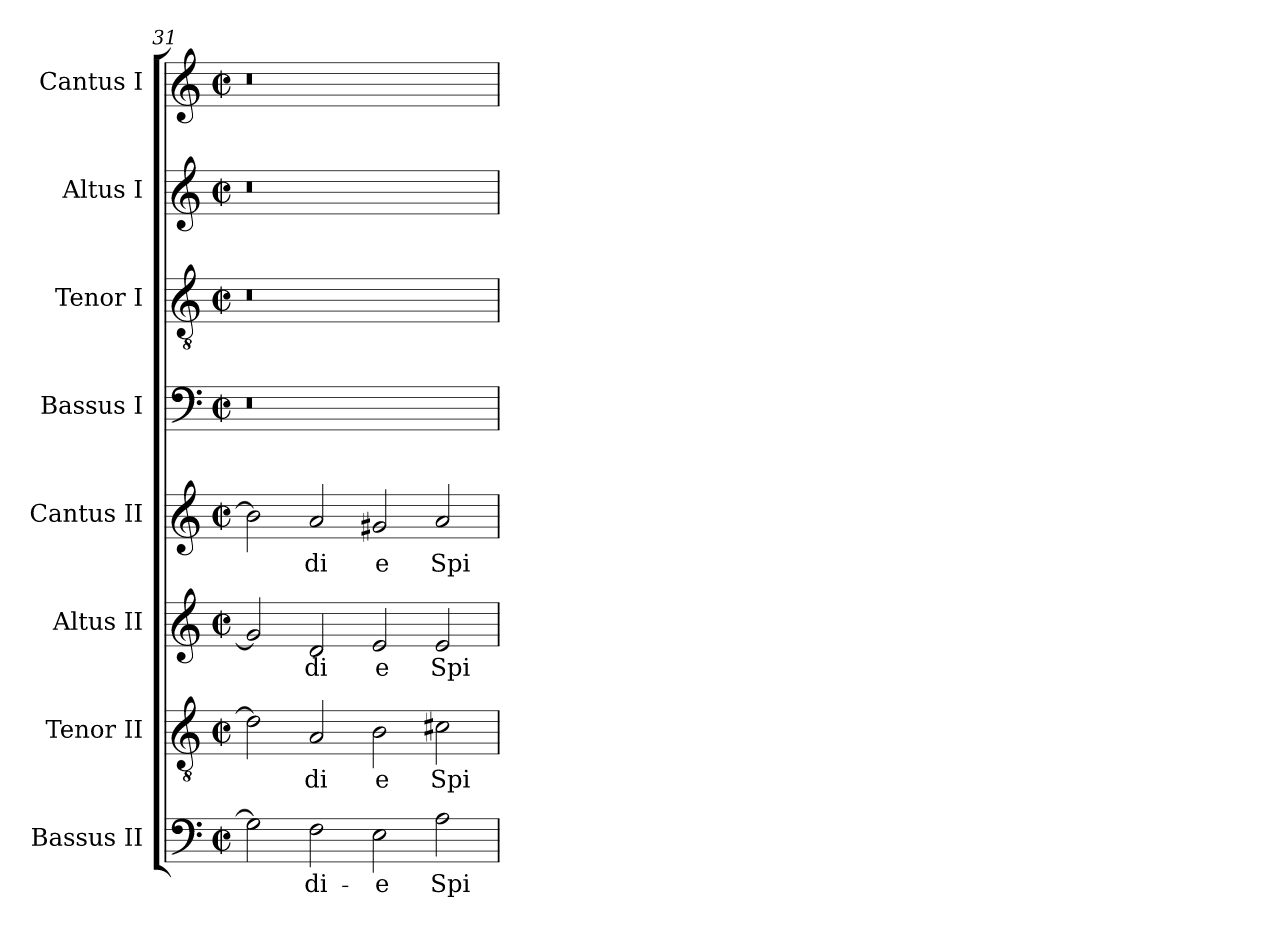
**kern	**text	**kern	**text	**kern	**text	**kern	**text	**kern	**kern	**kern	**kern
*part8	*part8	*part7	*part7	*part6	*part6	*part5	*part5	*part4	*part3	*part2	*part1
*staff8	*staff8	*staff7	*staff7	*staff6	*staff6	*staff5	*staff5	*staff4	*staff3	*staff2	*staff1
*I"Bassus II	*	*I"Tenor II	*	*I"Altus II	*	*I"Cantus II	*	*I"Bassus I	*I"Tenor I	*I"Altus I	*I"Cantus I
*clefF4	*	*clefGv2	*	*clefG2	*	*clefG2	*	*clefF4	*clefGv2	*clefG2	*clefG2
*M2/2	*	*M2/2	*	*M2/2	*	*M2/2	*	*M2/2	*M2/2	*M2/2	*M2/2
*met(c|)	*	*met(c|)	*	*met(c|)	*	*met(c|)	*	*met(c|)	*met(c|)	*met(c|)	*met(c|)
=31	=31	=31	=31	=31	=31	=31	=31	=31	=31	=31	=31
2G\]	.	2d\]	.	2g/]	.	2b\]	.	0r	0r	0r	0r
!	!LO:LY:b:cj	!	!LO:LY:b:cj	!	!LO:LY:b:cj	!	!LO:LY:b:cj	!	!	!	!
2F\	-di-	2A/	di	2d/	di	2a/	di	.	.	.	.
!	!LO:LY:b:cj	!	!LO:LY:b:cj	!	!LO:LY:b:cj	!	!LO:LY:b:cj	!	!	!	!
2E\	-e	2B\	e	2e/	e	2g#X/	e	.	.	.	.
!	!LO:LY:b:cj	!	!LO:LY:b:cj	!	!LO:LY:b:cj	!	!LO:LY:b:cj	!	!	!	!
2A\	Spi-	2c#X\	Spi	2e/	Spi	2a/	Spi	.	.	.	.
=	=	=	=	=	=	=	=	=	=	=	=
*-	*-	*-	*-	*-	*-	*-	*-	*-	*-	*-	*-
